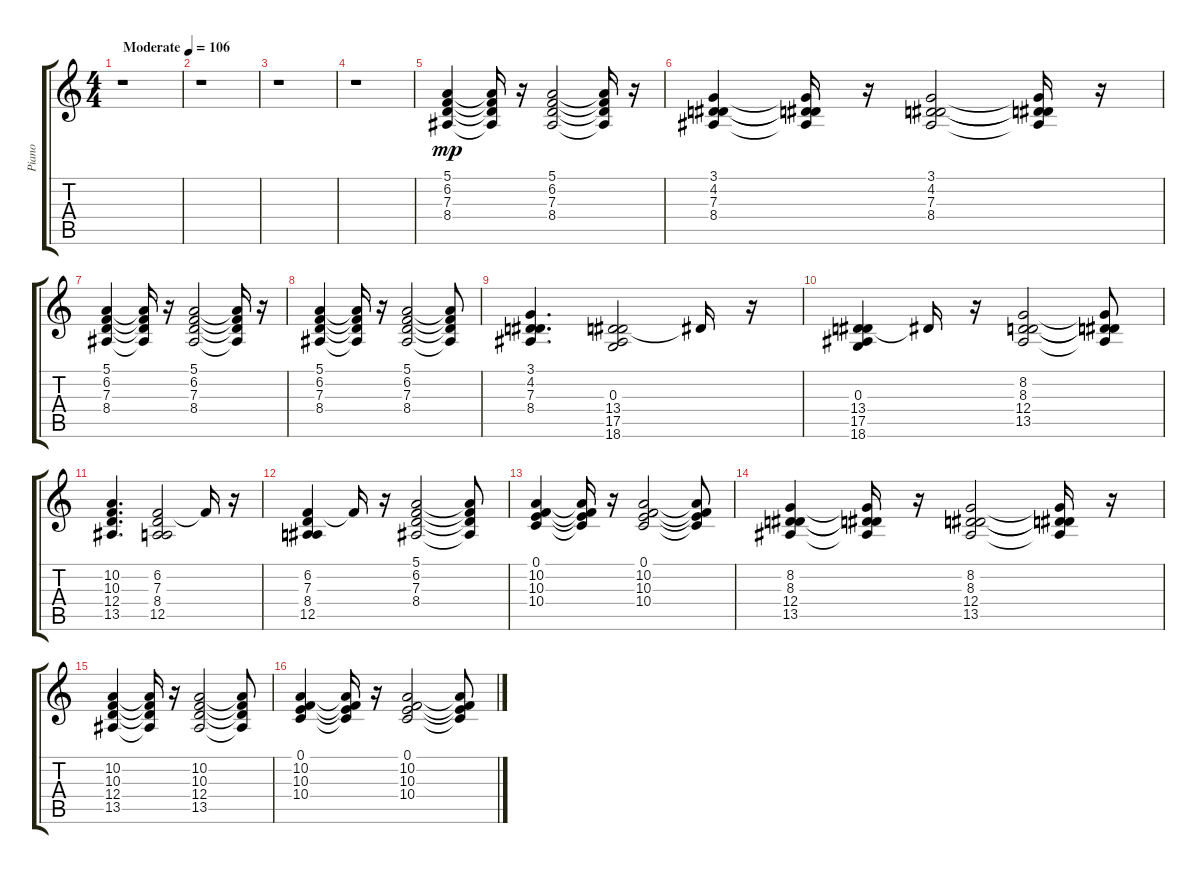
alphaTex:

\track ("Piano" "Piano") {instrument percussiveorgan}
\staff {score tabs}
\tuning (E4 B3 G3 D3 A2 E2) {hide}
\ts (4 4)
\tempo (106 "Moderate")
\clef g2
\ks c
r.1{dy mp instrument percussiveorgan} |
r.1 |
r.1 |
r.1 |
(5.1 6.2 7.3 8.4).4 (5.1{t} 6.2{t} 7.3{t} 8.4{t}).16 r.16 (5.1 6.2 7.3 8.4).2 (5.1{t} 6.2{t} 7.3{t} 8.4{t}).16 r.16 |
(3.1 4.2 7.3 8.4).4 (3.1{t} 4.2{t} 7.3{t} 8.4{t}).16 r.16 (3.1 4.2 7.3 8.4).2 (3.1{t} 4.2{t} 7.3{t} 8.4{t}).16 r.16 |
(5.1 6.2 7.3 8.4).4 (5.1{t} 6.2{t} 7.3{t} 8.4{t}).16 r.16 (5.1 6.2 7.3 8.4).2 (5.1{t} 6.2{t} 7.3{t} 8.4{t}).16 r.16 |
(5.1 6.2 7.3 8.4).4 (5.1{t} 6.2{t} 7.3{t} 8.4{t}).16 r.16 (5.1 6.2 7.3 8.4).2 (5.1{t} 6.2{t} 7.3{t} 8.4{t}).8 |
(3.1 4.2 7.3 8.4).4{d} (0.3 13.4 17.5 18.6).2 13.4{t}.16 r.16 |
(0.3 13.4 17.5 18.6).4 13.4{t}.16 r.16 (8.2 8.3 12.4 13.5).2 (8.2{t} 8.3{t} 12.4{t} 13.5{t}).8 |
(10.2 10.3 12.4 13.5).4{d} (6.2 7.3 8.4 12.5).2 6.2{t}.16 r.16 |
(6.2 7.3 8.4 12.5).4 6.2{t}.16 r.16 (5.1 6.2 7.3 8.4).2 (5.1{t} 6.2{t} 7.3{t} 8.4{t}).8 |
(0.1 10.2 10.3 10.4).4 (0.1{t} 10.2{t} 10.3{t} 10.4{t}).16 r.16 (0.1 10.2 10.3 10.4).2 (0.1{t} 10.2{t} 10.3{t} 10.4{t}).8 |
(8.2 8.3 12.4 13.5).4 (8.2{t} 8.3{t} 12.4{t} 13.5{t}).16 r.16 (8.2 8.3 12.4 13.5).2 (8.2{t} 8.3{t} 12.4{t} 13.5{t}).16 r.16 |
(10.2 10.3 12.4 13.5).4 (10.2{t} 10.3{t} 12.4{t} 13.5{t}).16 r.16 (10.2 10.3 12.4 13.5).2 (10.2{t} 10.3{t} 12.4{t} 13.5{t}).8 |
(0.1 10.2 10.3 10.4).4 (0.1{t} 10.2{t} 10.3{t} 10.4{t}).16 r.16 (0.1 10.2 10.3 10.4).2 (0.1{t} 10.2{t} 10.3{t} 10.4{t}).8
